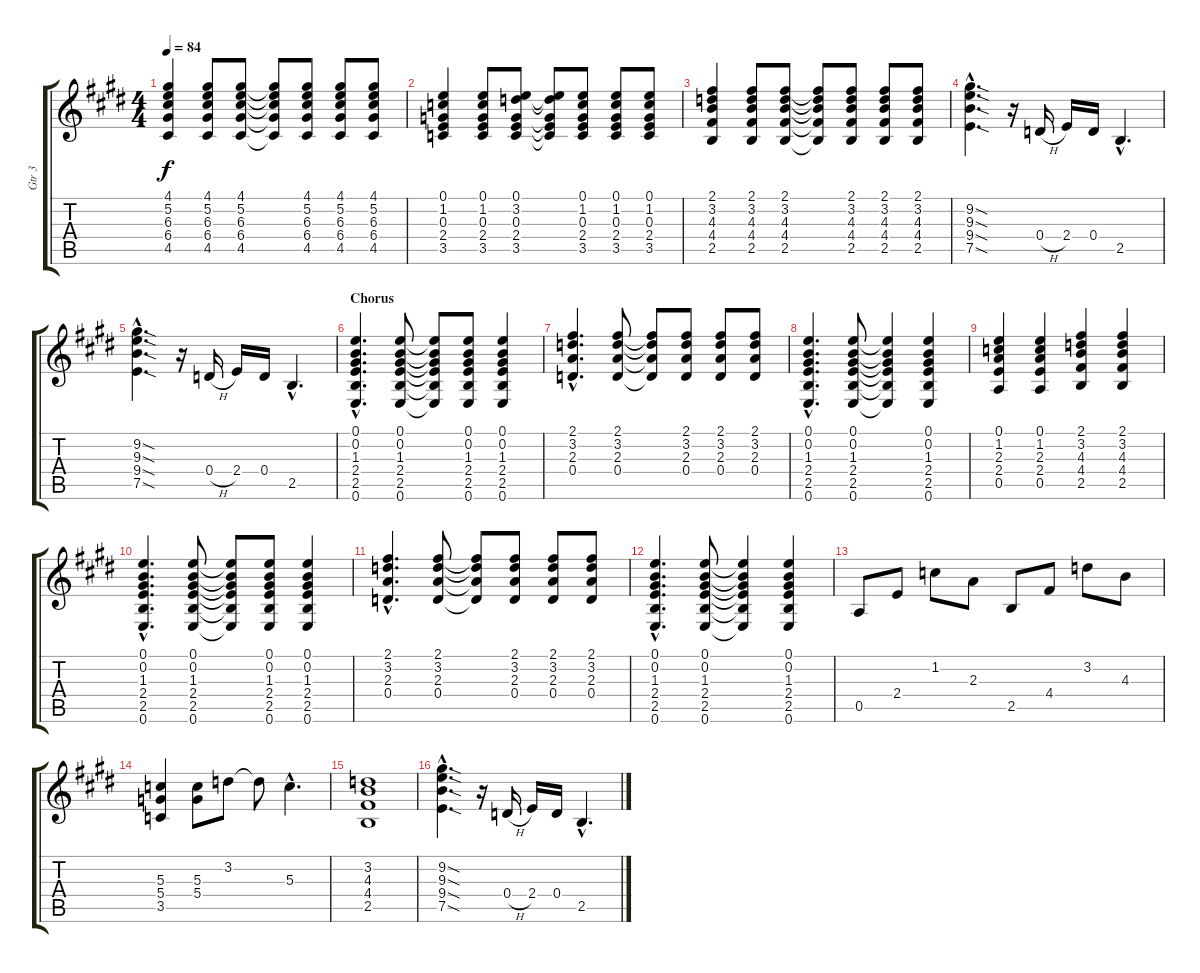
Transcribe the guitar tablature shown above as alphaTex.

\track ("Gtr 3" "Gtr 3") {instrument overdrivenguitar}
\staff {score tabs}
\tuning (E4 B3 G3 D3 A2 E2) {hide}
\ts (4 4)
\tempo 84
\clef g2
\ks e
(4.1 5.2 6.3 6.4 4.5).4{dy f} (4.1 5.2 6.3 6.4 4.5).8 (4.1 5.2 6.3 6.4 4.5).8 (4.1{t} 5.2{t} 6.3{t} 6.4{t} 4.5{t}).8 (4.1 5.2 6.3 6.4 4.5).8 (4.1 5.2 6.3 6.4 4.5).8 (4.1 5.2 6.3 6.4 4.5).8 |
(0.1 1.2 0.3 2.4 3.5).4 (0.1 1.2 0.3 2.4 3.5).8 (0.1 3.2 0.3 2.4 3.5).8 (0.1{t} 3.2{t} 0.3{t} 2.4{t} 3.5{t}).8 (0.1 1.2 0.3 2.4 3.5).8 (0.1 1.2 0.3 2.4 3.5).8 (0.1 1.2 0.3 2.4 3.5).8 |
(2.1 3.2 4.3 4.4 2.5).4 (2.1 3.2 4.3 4.4 2.5).8 (2.1 3.2 4.3 4.4 2.5).8 (2.1{t} 3.2{t} 4.3{t} 4.4{t} 2.5{t}).8 (2.1 3.2 4.3 4.4 2.5).8 (2.1 3.2 4.3 4.4 2.5).8 (2.1 3.2 4.3 4.4 2.5).8 |
(9.2{sod hac} 9.3{sod hac} 9.4{sod hac} 7.5{sod hac}).4{d} r.16 0.4{h}.16 2.4.16 0.4.16 2.5{hac}.4{d} |
(9.2{sod hac} 9.3{sod hac} 9.4{sod hac} 7.5{sod hac}).4{d} r.16 0.4{h}.16 2.4.16 0.4.16 2.5{hac}.4{d} |
\section ("" "Chorus")
(0.1{hac} 0.2{hac} 1.3{hac} 2.4{hac} 2.5{hac} 0.6{hac}).4{d} (0.1 0.2 1.3 2.4 2.5 0.6).8 (0.1{t} 0.2{t} 1.3{t} 2.4{t} 2.5{t} 0.6{t}).8 (0.1 0.2 1.3 2.4 2.5 0.6).8 (0.1 0.2 1.3 2.4 2.5 0.6).4 |
(2.1{hac} 3.2{hac} 2.3{hac} 0.4{hac}).4{d} (2.1 3.2 2.3 0.4).8 (2.1{t} 3.2{t} 2.3{t} 0.4{t}).8 (2.1 3.2 2.3 0.4).8 (2.1 3.2 2.3 0.4).8 (2.1 3.2 2.3 0.4).8 |
(0.1{hac} 0.2{hac} 1.3{hac} 2.4{hac} 2.5{hac} 0.6{hac}).4{d} (0.1 0.2 1.3 2.4 2.5 0.6).8 (0.1{t} 0.2{t} 1.3{t} 2.4{t} 2.5{t} 0.6{t}).4 (0.1 0.2 1.3 2.4 2.5 0.6).4 |
(0.1 1.2 2.3 2.4 0.5).4 (0.1 1.2 2.3 2.4 0.5).4 (2.1 3.2 4.3 4.4 2.5).4 (2.1 3.2 4.3 4.4 2.5).4 |
(0.1{hac} 0.2{hac} 1.3{hac} 2.4{hac} 2.5{hac} 0.6{hac}).4{d} (0.1 0.2 1.3 2.4 2.5 0.6).8 (0.1{t} 0.2{t} 1.3{t} 2.4{t} 2.5{t} 0.6{t}).8 (0.1 0.2 1.3 2.4 2.5 0.6).8 (0.1 0.2 1.3 2.4 2.5 0.6).4 |
(2.1{hac} 3.2{hac} 2.3{hac} 0.4{hac}).4{d} (2.1 3.2 2.3 0.4).8 (2.1{t} 3.2{t} 2.3{t} 0.4{t}).8 (2.1 3.2 2.3 0.4).8 (2.1 3.2 2.3 0.4).8 (2.1 3.2 2.3 0.4).8 |
(0.1{hac} 0.2{hac} 1.3{hac} 2.4{hac} 2.5{hac} 0.6{hac}).4{d} (0.1 0.2 1.3 2.4 2.5 0.6).8 (0.1{t} 0.2{t} 1.3{t} 2.4{t} 2.5{t} 0.6{t}).4 (0.1 0.2 1.3 2.4 2.5 0.6).4 |
0.5.8 2.4.8 1.2.8 2.3.8 2.5.8 4.4.8 3.2.8 4.3.8 |
(5.3 5.4 3.5).4 (5.3 5.4).8 3.2.8 3.2{t}.8 5.3{hac}.4{d} |
(3.2 4.3 4.4 2.5).1 |
(9.2{sod hac} 9.3{sod hac} 9.4{sod hac} 7.5{sod hac}).4{d} r.16 0.4{h}.16 2.4.16 0.4.16 2.5{hac}.4{d}
